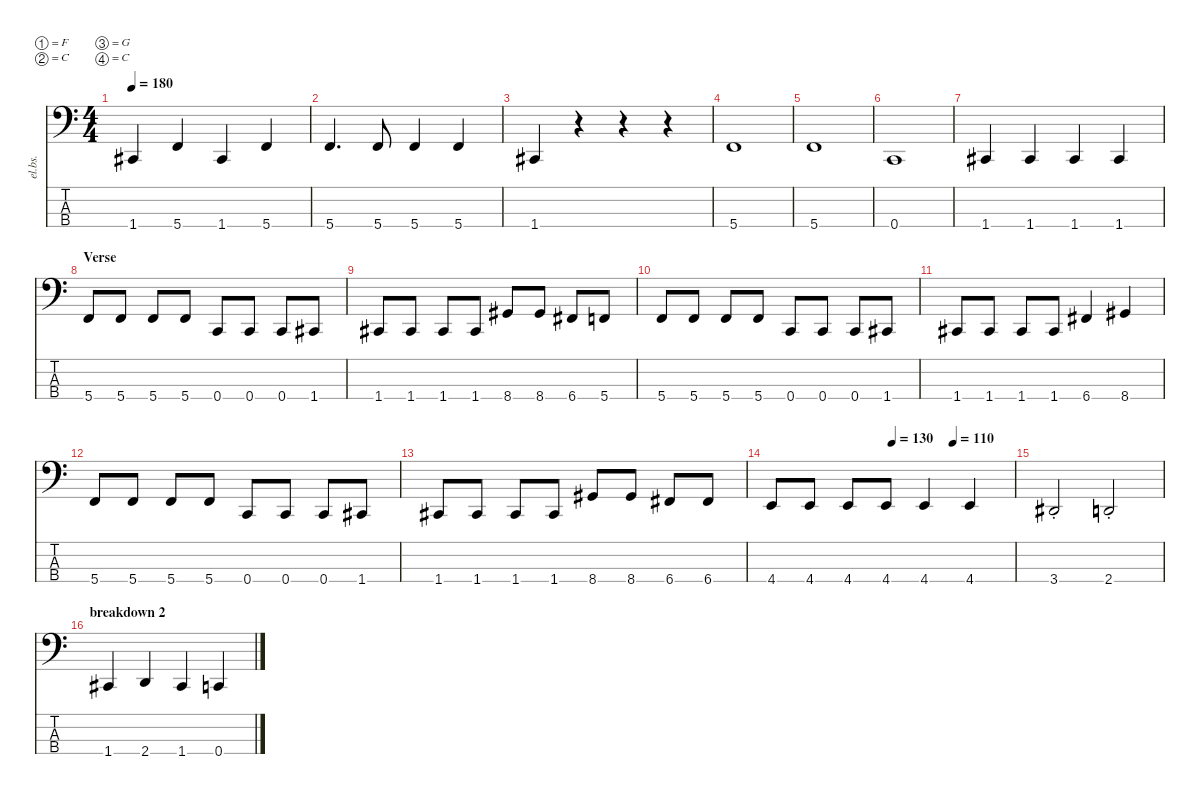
\defaultSystemsLayout 4
\hideDynamics
\bracketExtendMode nobrackets
\otherSystemsTrackNameOrientation horizontal
\track ("Uku" "el.bs.") {instrument electricbassfinger}
\staff {score tabs}
\tuning (F2 C2 G1 C1)
\ts (4 4)
\tempo 180
\clef f4
\ks c
1.4{acc #}.4{dy mf beam Up} 5.4.4{beam Up} 1.4{acc #}.4{beam Up} 5.4.4{beam Up} |
5.4.4{d beam Up} 5.4.8{beam Up} 5.4.4{beam Up} 5.4.4{beam Up} |
1.4{acc #}.4{beam Up} r.4{beam Up} r.4{beam Up} r.4{beam Up} |
5.4.1{beam Up} |
5.4.1{beam Up} |
0.4.1{beam Up} |
1.4{acc #}.4{beam Up} 1.4{acc #}.4{beam Up} 1.4{acc #}.4{beam Up} 1.4{acc #}.4{beam Up} |
\section ("" "Verse")
5.4.8{beam Up} 5.4.8{beam Up} 5.4.8{beam Up} 5.4.8{beam Up} 0.4.8{beam Up} 0.4.8{beam Up} 0.4.8{beam Up} 1.4{acc #}.8{beam Up} |
1.4{acc #}.8{beam Up} 1.4{acc #}.8{beam Up} 1.4{acc #}.8{beam Up} 1.4{acc #}.8{beam Up} 8.4{acc #}.8{beam Up} 8.4{acc #}.8{beam Up} 6.4{acc #}.8{beam Up} 5.4.8{beam Up} |
5.4.8{beam Up} 5.4.8{beam Up} 5.4.8{beam Up} 5.4.8{beam Up} 0.4.8{beam Up} 0.4.8{beam Up} 0.4.8{beam Up} 1.4{acc #}.8{beam Up} |
1.4{acc #}.8{beam Up} 1.4{acc #}.8{beam Up} 1.4{acc #}.8{beam Up} 1.4{acc #}.8{beam Up} 6.4{acc #}.4{beam Up} 8.4{acc #}.4{beam Up} |
5.4.8{beam Up} 5.4.8{beam Up} 5.4.8{beam Up} 5.4.8{beam Up} 0.4.8{beam Up} 0.4.8{beam Up} 0.4.8{beam Up} 1.4{acc #}.8{beam Up} |
1.4{acc #}.8{beam Up} 1.4{acc #}.8{beam Up} 1.4{acc #}.8{beam Up} 1.4{acc #}.8{beam Up} 8.4{acc #}.8{beam Up} 8.4{acc #}.8{beam Up} 6.4{acc #}.8{beam Up} 6.4{acc #}.8{beam Up} |
\tempo (130 0.5)
\tempo (110 0.75)
4.4.8{beam Up} 4.4.8{beam Up} 4.4.8{beam Up} 4.4.8{beam Up} 4.4.4{beam Up} 4.4.4{beam Up} |
3.4{st acc #}.2{beam Up} 2.4{st}.2{beam Up} |
\section ("" "breakdown 2")
1.4{acc #}.4{beam Up} 2.4.4{beam Up} 1.4{acc #}.4{beam Up} 0.4.4{beam Up}
